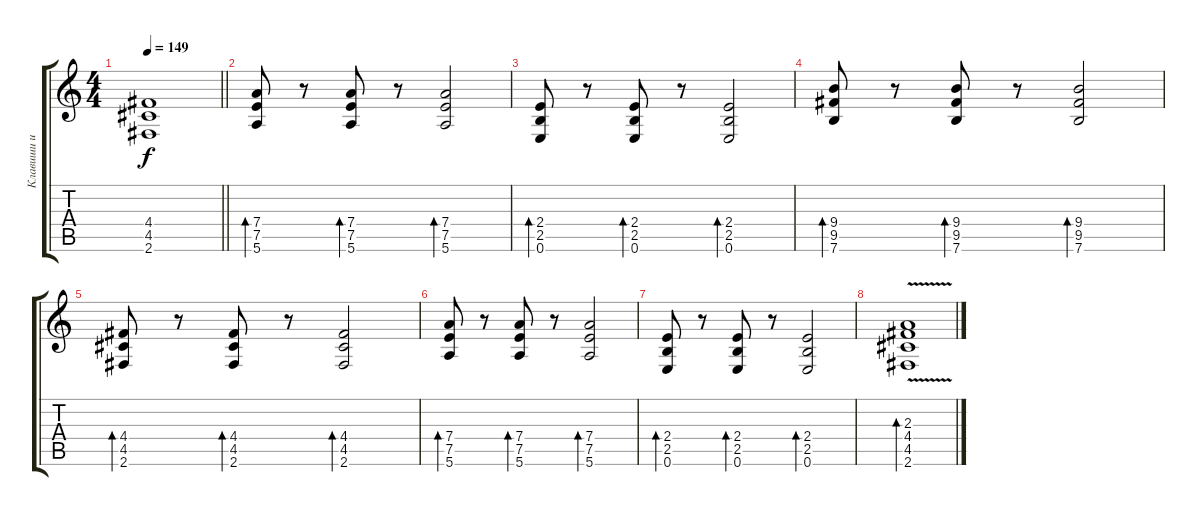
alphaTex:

\track ("Клавиши и секвенсор" "Клавиши и ") {instrument acousticguitarsteel}
\staff {score tabs}
\tuning (E4 B3 G3 D3 A2 E2) {hide}
\ts (4 4)
\tempo 149
\clef g2
\barLineRight lightlight
\ks c
(4.4{t} 4.5{t} 2.6{t}).1{dy f} |
(7.4 7.5 5.6).8{bd 60} r.8 (7.4 7.5 5.6).8{bd 60} r.8 (7.4 7.5 5.6).2{bd 60} |
(2.4 2.5 0.6).8{bd 60} r.8 (2.4 2.5 0.6).8{bd 60} r.8 (2.4 2.5 0.6).2{bd 60} |
(9.4 9.5 7.6).8{bd 60} r.8 (9.4 9.5 7.6).8{bd 60} r.8 (9.4 9.5 7.6).2{bd 60} |
(4.4 4.5 2.6).8{bd 60} r.8 (4.4 4.5 2.6).8{bd 60} r.8 (4.4 4.5 2.6).2{bd 60} |
(7.4 7.5 5.6).8{bd 60} r.8 (7.4 7.5 5.6).8{bd 60} r.8 (7.4 7.5 5.6).2{bd 60} |
(2.4 2.5 0.6).8{bd 60} r.8 (2.4 2.5 0.6).8{bd 60} r.8 (2.4 2.5 0.6).2{bd 60} |
(2.3 4.4{v} 4.5 2.6).1{bd 60}
